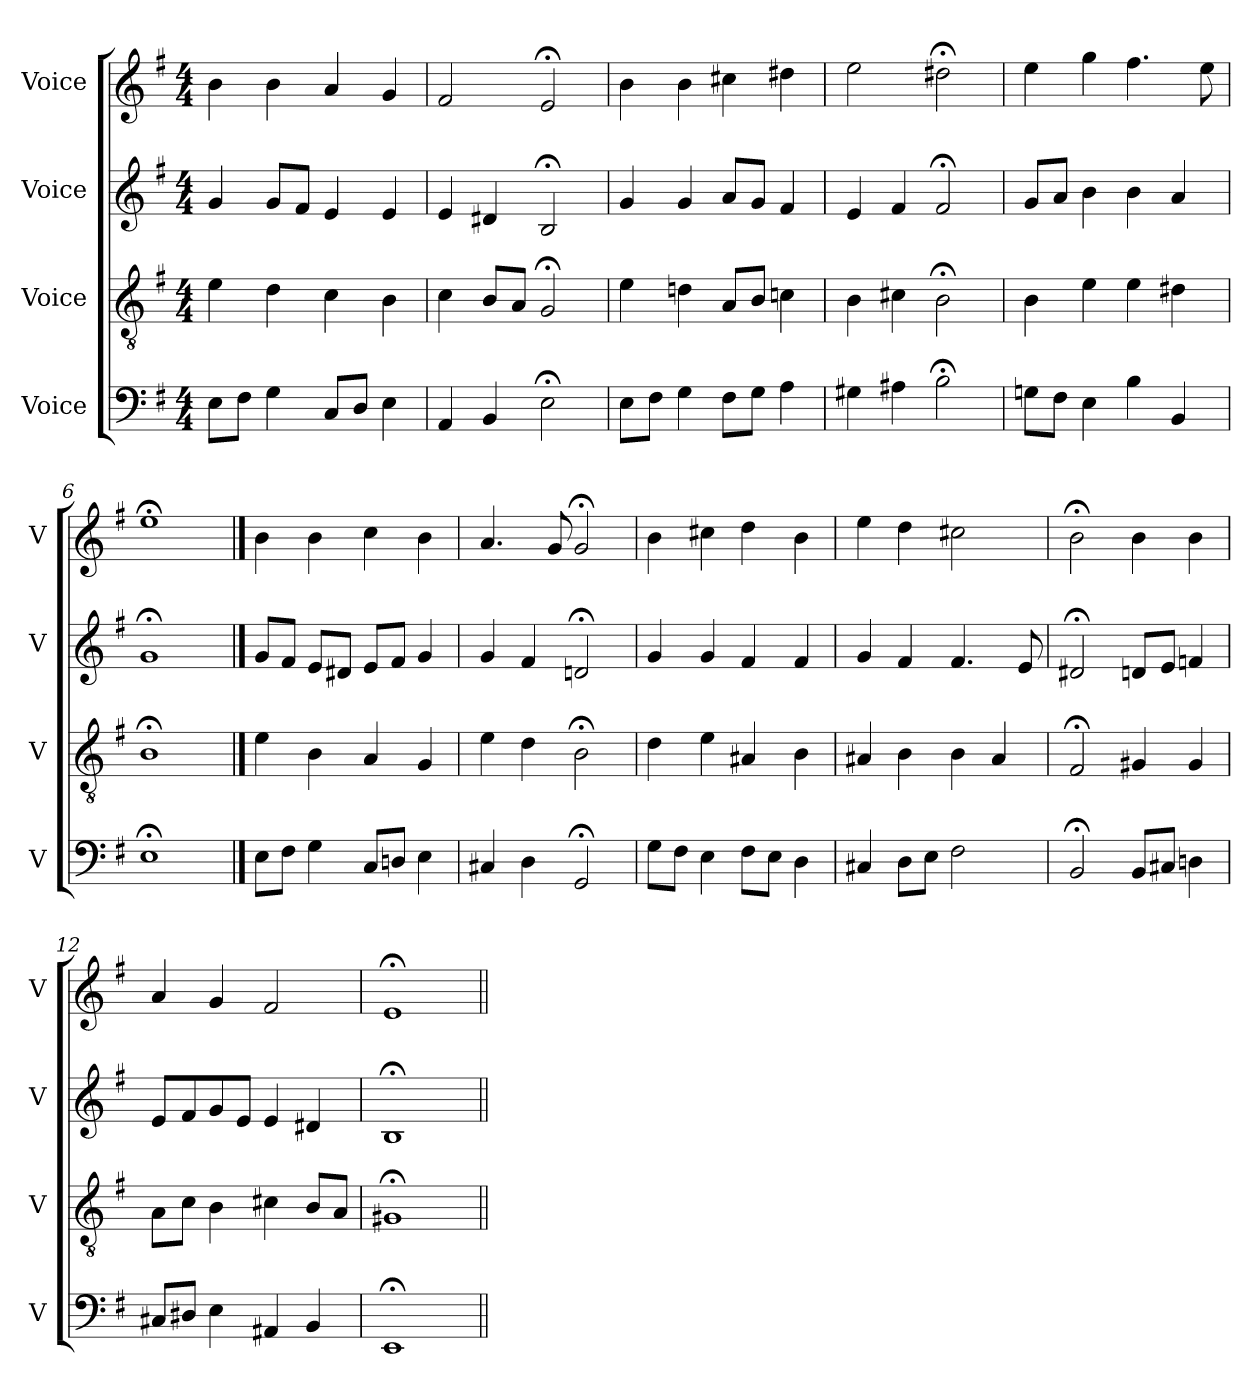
**kern	**kern	**kern	**kern
*part4	*part3	*part2	*part1
*staff4	*staff3	*staff2	*staff1
*I"Voice	*I"Voice	*I"Voice	*I"Voice
*I'V	*I'V	*I'V	*I'V
*clefF4	*clefGv2	*clefG2	*clefG2
*k[f#]	*k[f#]	*k[f#]	*k[f#]
*M4/4	*M4/4	*M4/4	*M4/4
*MM100	*MM100	*MM100	*MM100
=1	=1	=1	=1
8E\L	4e\	4g/	4b\
8F#\J	.	.	.
4G\	4d\	8g/L	4b\
.	.	8f#/J	.
8C/L	4c\	4e/	4a/
8D/J	.	.	.
4E\	4B\	4e/	4g/
=2	=2	=2	=2
4AA/	4c\	4e/	2f#/
4BB/	8B/L	4d#X/	.
.	8A/J	.	.
2E;\	2G;/	2B;/	2e;/
=3	=3	=3	=3
8E\L	4e\	4g/	4b\
8F#\J	.	.	.
4G\	4dn\	4g/	4b\
8F#\L	8A/L	8a/L	4cc#X\
8G\J	8B/J	8g/J	.
4A\	4cn\	4f#/	4dd#X\
=4	=4	=4	=4
4G#X\	4B\	4e/	2ee\
4A#X\	4c#X\	4f#/	.
2B;\	2B;\	2f#;/	2dd#X;\
=5	=5	=5	=5
8Gn\L	4B\	8g/L	4ee\
8F#\J	.	8a/J	.
4E\	4e\	4b\	4gg\
4B\	4e\	4b\	4.ff#\
4BB/	4d#X\	4a/	.
.	.	.	8ee\
=6	=6	=6	=6
1E;	1B;	1g;	1ee;
!!LO:LB:g=z
==7	==7	==7	==7
8E\L	4e\	8g/L	4b\
8F#\J	.	8f#/J	.
4G\	4B\	8e/L	4b\
.	.	8d#X/J	.
8C/L	4A/	8e/L	4cc\
8Dn/J	.	8f#/J	.
4E\	4G/	4g/	4b\
=8	=8	=8	=8
4C#X/	4e\	4g/	4.a/
4D\	4d\	4f#/	.
.	.	.	8g/
2GG;/	2B;\	2dn;/	2g;/
=9	=9	=9	=9
8G\L	4d\	4g/	4b\
8F#\J	.	.	.
4E\	4e\	4g/	4cc#X\
8F#\L	4A#X/	4f#/	4dd\
8E\J	.	.	.
4D\	4B\	4f#/	4b\
=10	=10	=10	=10
4C#X/	4A#X/	4g/	4ee\
8D\L	4B\	4f#/	4dd\
8E\J	.	.	.
2F#\	4B\	4.f#/	2cc#X\
.	4A#/	.	.
.	.	8e/	.
=11	=11	=11	=11
2BB;/	2F#;/	2d#X;/	2b;\
8BB/L	4G#X/	8dn/L	4b\
8C#X/J	.	8e/J	.
4Dn\	4G#/	4fn/	4b\
=12	=12	=12	=12
8C#X/L	8A\L	8e/L	4a/
8D#X/J	8c\J	8f#/	.
4E\	4B\	8g/	4g/
.	.	8e/J	.
4AA#X/	4c#X\	4e/	2f#/
4BB/	8B/L	4d#X/	.
.	8A/J	.	.
!!LO:LB:g=z
=13	=13	=13	=13
1EE;	1G#X;	1B;	1e;
=||	=||	=||	=||
*-	*-	*-	*-
